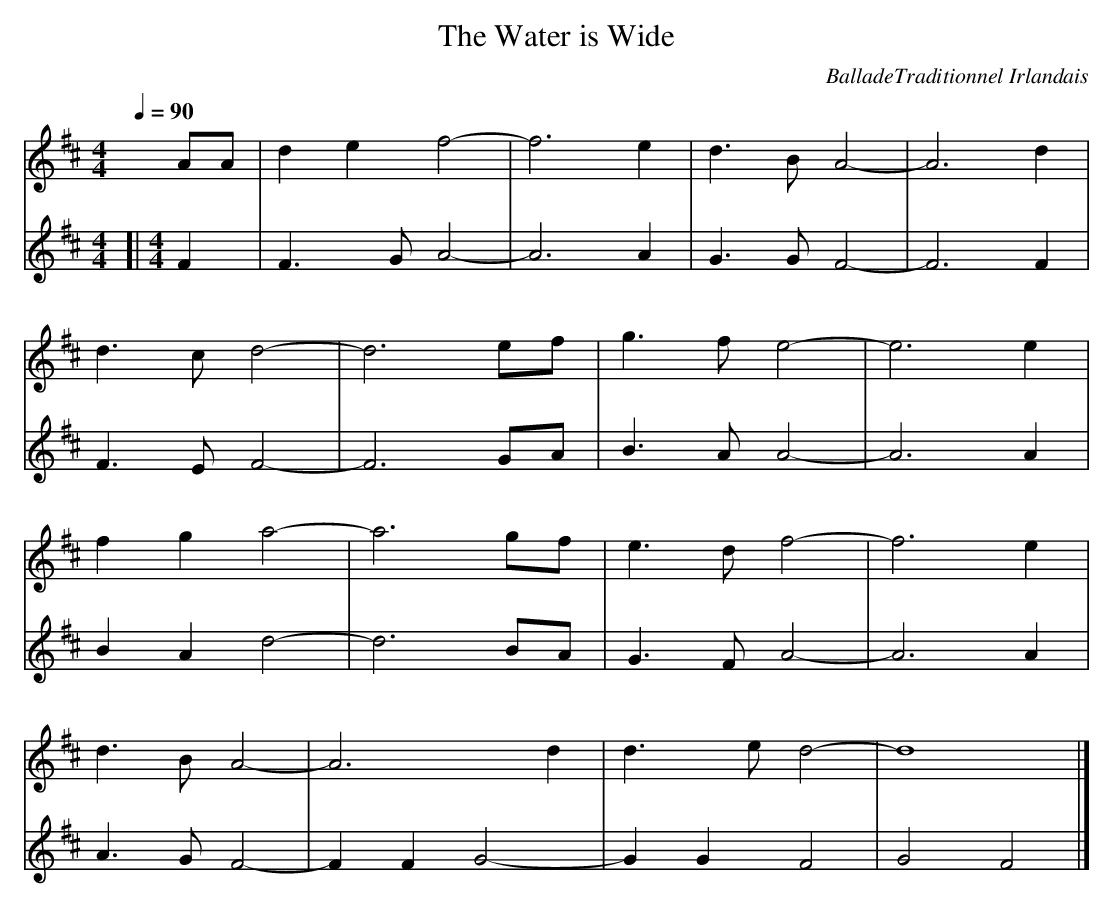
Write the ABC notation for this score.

X:1     %Music
T:The Water is Wide     %Tune name
C:BalladeTraditionnel Irlandais     %Tune composer
Q:1/4=90     %Tempo
V:1     %
     %!STAVE 0 'Tin' @
     %!INSTR 'Piano 1' 1 6800 @
[|
M:4/4     %Meter
L:1/8     %
K:D
AA |d2 e2 f4- |f6 e2 |d3 B A4- |A6 d2 |
d3 c d4- |d6 ef |g3 f e4- |e6 e2 |
f2 g2 a4- |a6 gf |e3 d f4- |f6 e2 |
d3 B A4- |A6 d2 |d3 e d4- |d8 |]
V:2     %
     %!STAVE 0 'Seconde' @
     %!INSTR 'Piano 1-2' 0 6800 @
[|
M:4/4     %Meter
L:1/8     %
K:D
F2 |F3 G A4- |A6 A2 |G3 G F4- |F6 F2 |
F3 E F4- |F6 GA |B3 A A4- |A6 A2 |
B2 A2 d4- |d6 BA |G3 F A4- |A6 A2 |
A3 G F4- |F2 F2 G4- |G2 G2 F4 |G4 F4 |]
     %End of file
